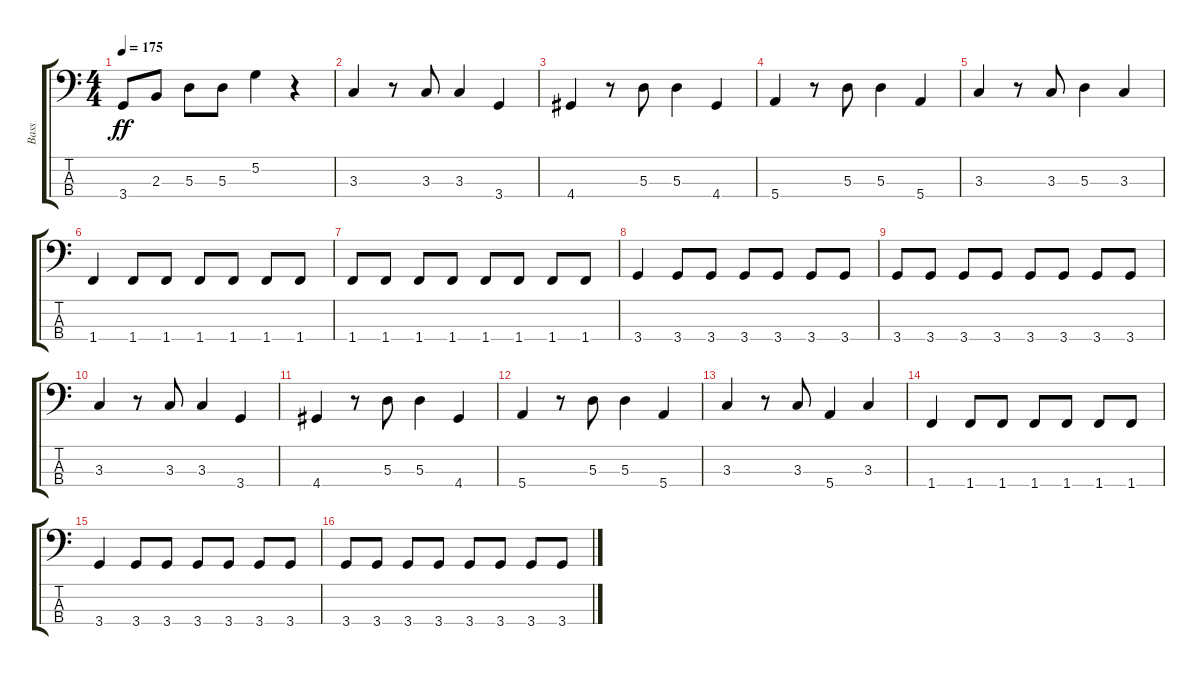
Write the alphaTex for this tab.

\track ("Bass" "Bass") {instrument synthbass2}
\staff {score tabs}
\tuning (G2 D2 A1 E1) {hide}
\ts (4 4)
\tempo 175
\clef f4
\ks c
3.4.8{dy ff} 2.3.8 5.3.8 5.3.8 5.2.4 r.4 |
3.3.4 r.8 3.3.8 3.3.4 3.4.4 |
4.4.4 r.8 5.3.8 5.3.4 4.4.4 |
5.4.4 r.8 5.3.8 5.3.4 5.4.4 |
3.3.4 r.8 3.3.8 5.3.4 3.3.4 |
1.4.4 1.4.8 1.4.8 1.4.8 1.4.8 1.4.8 1.4.8 |
1.4.8 1.4.8 1.4.8 1.4.8 1.4.8 1.4.8 1.4.8 1.4.8 |
3.4.4 3.4.8 3.4.8 3.4.8 3.4.8 3.4.8 3.4.8 |
3.4.8 3.4.8 3.4.8 3.4.8 3.4.8 3.4.8 3.4.8 3.4.8 |
3.3.4 r.8 3.3.8 3.3.4 3.4.4 |
4.4.4 r.8 5.3.8 5.3.4 4.4.4 |
5.4.4 r.8 5.3.8 5.3.4 5.4.4 |
3.3.4 r.8 3.3.8 5.4.4 3.3.4 |
1.4.4 1.4.8 1.4.8 1.4.8 1.4.8 1.4.8 1.4.8 |
3.4.4 3.4.8 3.4.8 3.4.8 3.4.8 3.4.8 3.4.8 |
3.4.8 3.4.8 3.4.8 3.4.8 3.4.8 3.4.8 3.4.8 3.4.8
